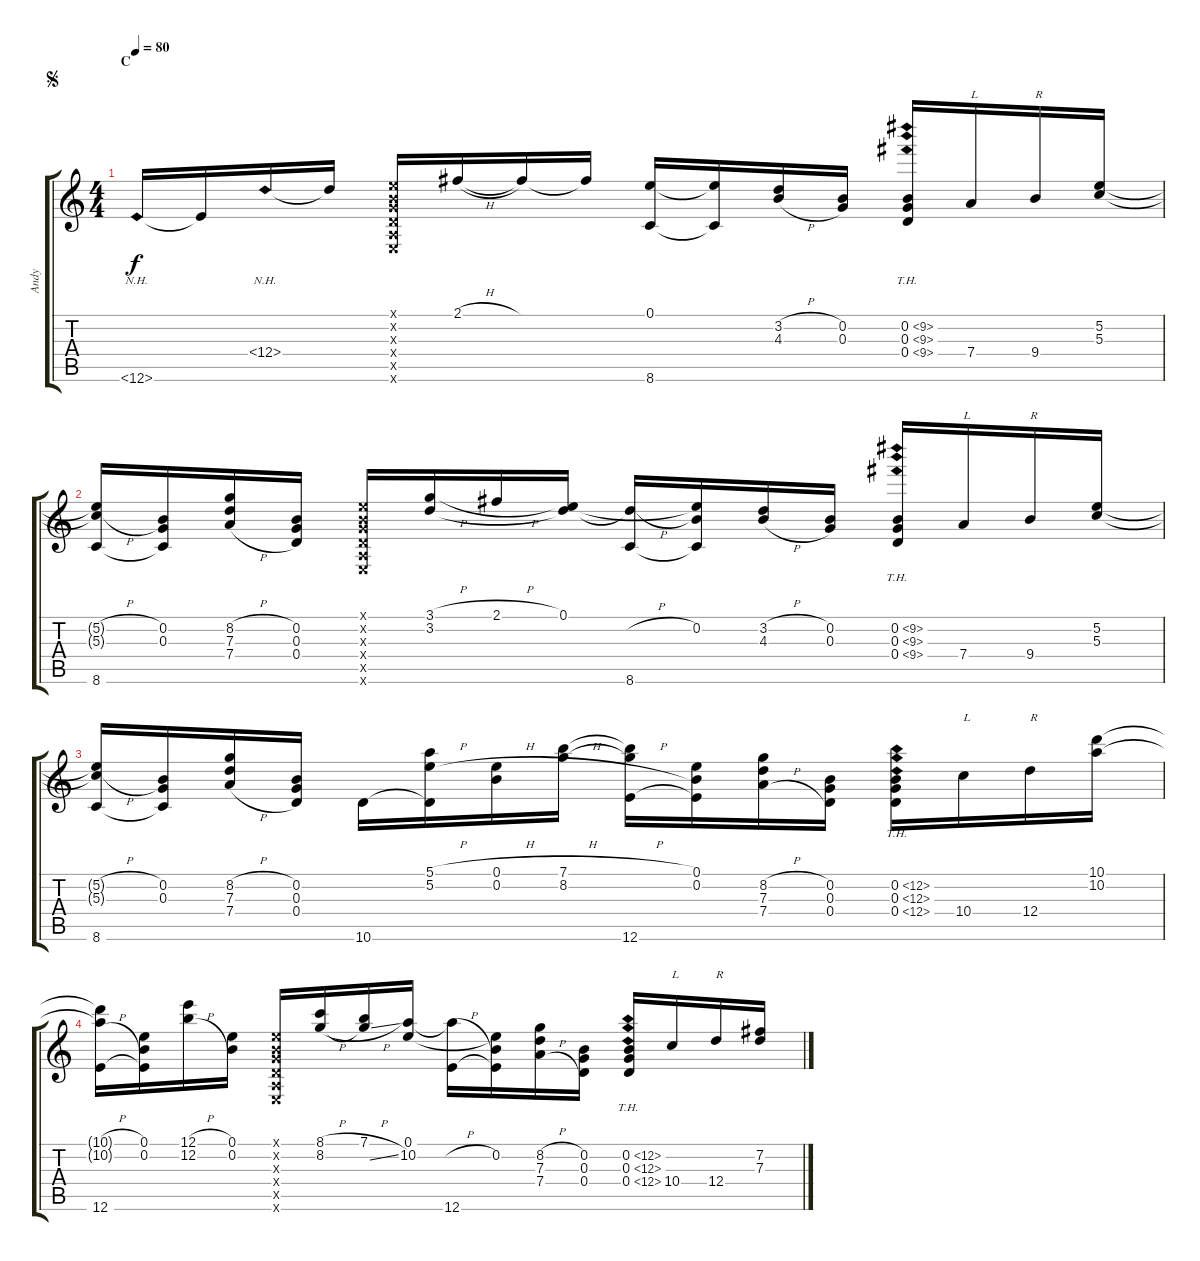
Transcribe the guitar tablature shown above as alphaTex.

\track ("Andy" "Andy") {instrument acousticguitarsteel}
\staff {score tabs}
\tuning (E4 B3 G3 D3 A2 E2) {hide}
\ts (4 4)
\section ("" "C")
\jump segno
\tempo 80
\clef g2
\ks c
12.6{nh}.16{dy f} 12.6{t}.16 12.4{nh}.16 12.4{t}.16 (0.1{x} 0.2{x} 0.3{x} 0.4{x} 0.5{x} 0.6{x}).16 2.1{h}.16 2.1{t}.16 2.1{t}.16 (0.1 8.6).16 (0.1{t} 8.6{t}).16 (3.2{h} 4.3{h}).16 (0.2 0.3).16 (0.2{th 9} 0.3{th 9} 0.4{th 9}).16 7.4.16{txt "L"} 9.4.16{txt "R"} (5.2 5.3).16 |
(5.2{h t} 5.3{h t} 8.6).16 (0.2 0.3 8.6{t}).16 (8.2{h} 7.3{h} 7.4{h}).16 (0.2 0.3 0.4).16 (0.1{x} 0.2{x} 0.3{x} 0.4{x} 0.5{x} 0.6{x}).16 (3.1{h} 3.2).16 2.1{h}.16 (0.1 3.2{t}).16 (3.2{h t} 8.6).16 (0.1{t} 0.2 8.6{t}).16 (3.2{h} 4.3{h}).16 (0.2 0.3).16 (0.2{th 9} 0.3{th 9} 0.4{th 9}).16 7.4.16{txt "L"} 9.4.16{txt "R"} (5.2 5.3).16 |
(5.2{h t} 5.3{h t} 8.6).16 (0.2 0.3 8.6{t}).16 (8.2{h} 7.3{h} 7.4{h}).16 (0.2 0.3 0.4).16 10.6.16 (5.1{h} 5.2{h} 10.6{t}).16 (0.1{h} 0.2{h}).16 (7.1{h} 8.2{h}).16 (7.1{h t} 8.2{h t} 12.6).16 (0.1 0.2 12.6{t}).16 (8.2{h} 7.3{h} 7.4{h}).16 (0.2 0.3 0.4).16 (0.2{th 12} 0.3{th 12} 0.4{th 12}).16 10.4.16{txt "L"} 12.4.16{txt "R"} (10.1 10.2).16 |
(10.1{h t} 10.2{h t} 12.6).16 (0.1 0.2 12.6{t}).16 (12.1{h} 12.2{h}).16 (0.1 0.2).16 (0.1{x} 0.2{x} 0.3{x} 0.4{x} 0.5{x} 0.6{x}).16 (8.1{h} 8.2{h}).16 (7.1{h} 8.2{sl t}).16 (0.1 10.2).16 (10.2{h t} 12.6).16 (0.1{t} 0.2 12.6{t}).16 (8.2{h} 7.3{h} 7.4{h}).16 (0.2 0.3 0.4).16 (0.2{th 12} 0.3{th 12} 0.4{th 12}).16 10.4.16{txt "L"} 12.4.16{txt "R"} (7.2 7.3).16
